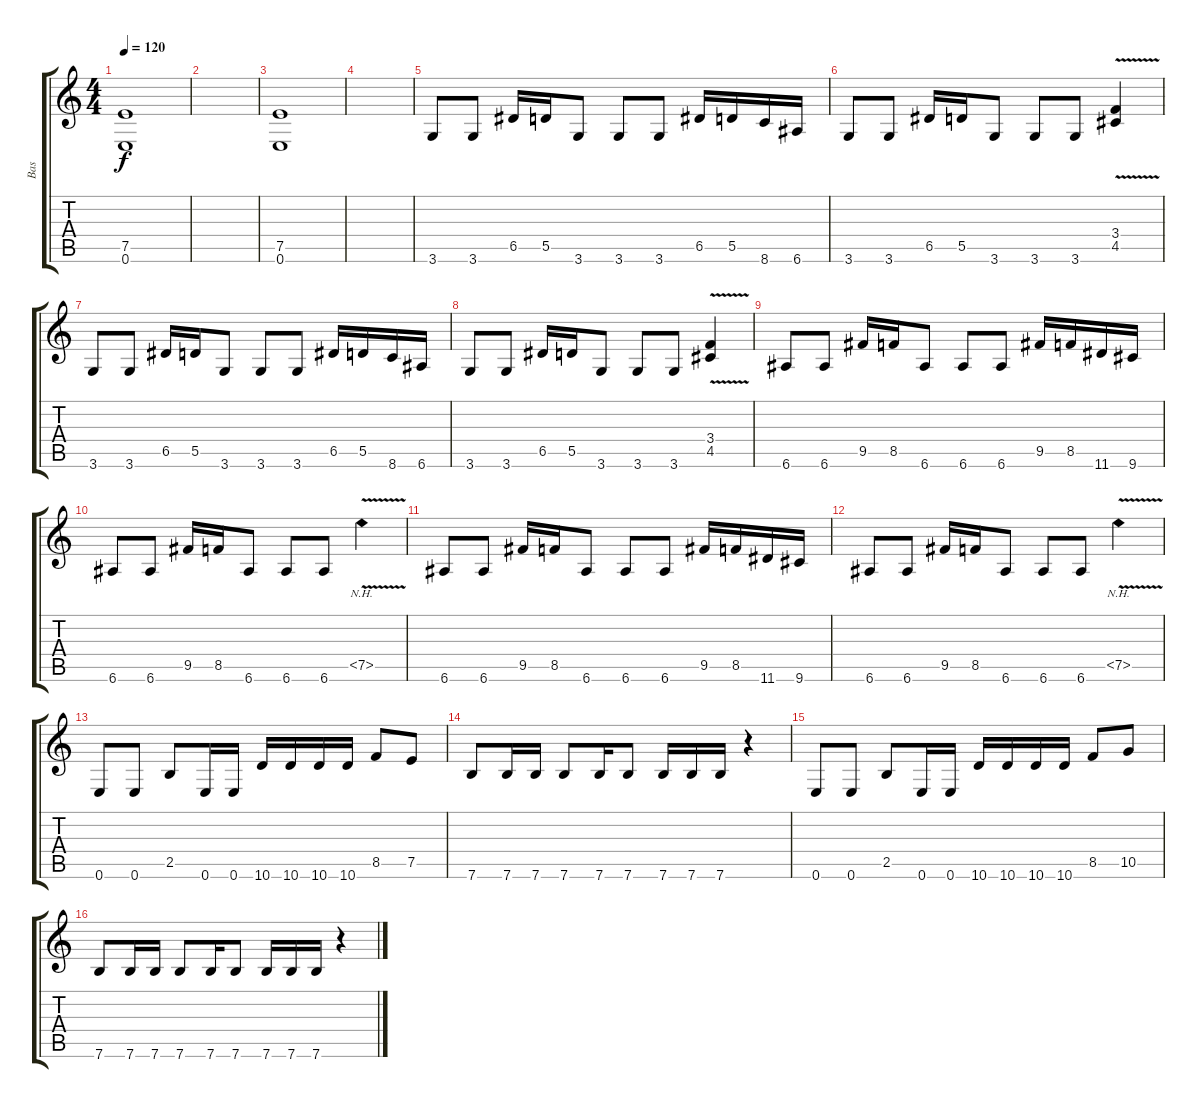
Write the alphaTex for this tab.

\track ("Bas" "Bas") {instrument electricbassfinger}
\staff {score tabs}
\tuning (E4 B3 G3 D3 A2 E2) {hide}
\ts (4 4)
\tempo 120
\clef g2
\ks c
(7.5 0.6).1{dy f} |
|
(7.5 0.6).1 |
|
3.6.8 3.6.8 6.5.16 5.5.16 3.6.8 3.6.8 3.6.8 6.5.16 5.5.16 8.6.16 6.6.16 |
3.6.8 3.6.8 6.5.16 5.5.16 3.6.8 3.6.8 3.6.8 (3.4 4.5{v}).4 |
3.6.8 3.6.8 6.5.16 5.5.16 3.6.8 3.6.8 3.6.8 6.5.16 5.5.16 8.6.16 6.6.16 |
3.6.8 3.6.8 6.5.16 5.5.16 3.6.8 3.6.8 3.6.8 (3.4 4.5{v}).4 |
6.6.8 6.6.8 9.5.16 8.5.16 6.6.8 6.6.8 6.6.8 9.5.16 8.5.16 11.6.16 9.6.16 |
6.6.8 6.6.8 9.5.16 8.5.16 6.6.8 6.6.8 6.6.8 7.5{nh v}.4 |
6.6.8 6.6.8 9.5.16 8.5.16 6.6.8 6.6.8 6.6.8 9.5.16 8.5.16 11.6.16 9.6.16 |
6.6.8 6.6.8 9.5.16 8.5.16 6.6.8 6.6.8 6.6.8 7.5{nh v}.4 |
0.6.8 0.6.8 2.5.8 0.6.16 0.6.16 10.6.16 10.6.16 10.6.16 10.6.16 8.5.8 7.5.8 |
7.6.8 7.6.16 7.6.16 7.6.8 7.6.16 7.6.8 7.6.16 7.6.16 7.6.16 r.4 |
0.6.8 0.6.8 2.5.8 0.6.16 0.6.16 10.6.16 10.6.16 10.6.16 10.6.16 8.5.8 10.5.8 |
7.6.8 7.6.16 7.6.16 7.6.8 7.6.16 7.6.8 7.6.16 7.6.16 7.6.16 r.4
